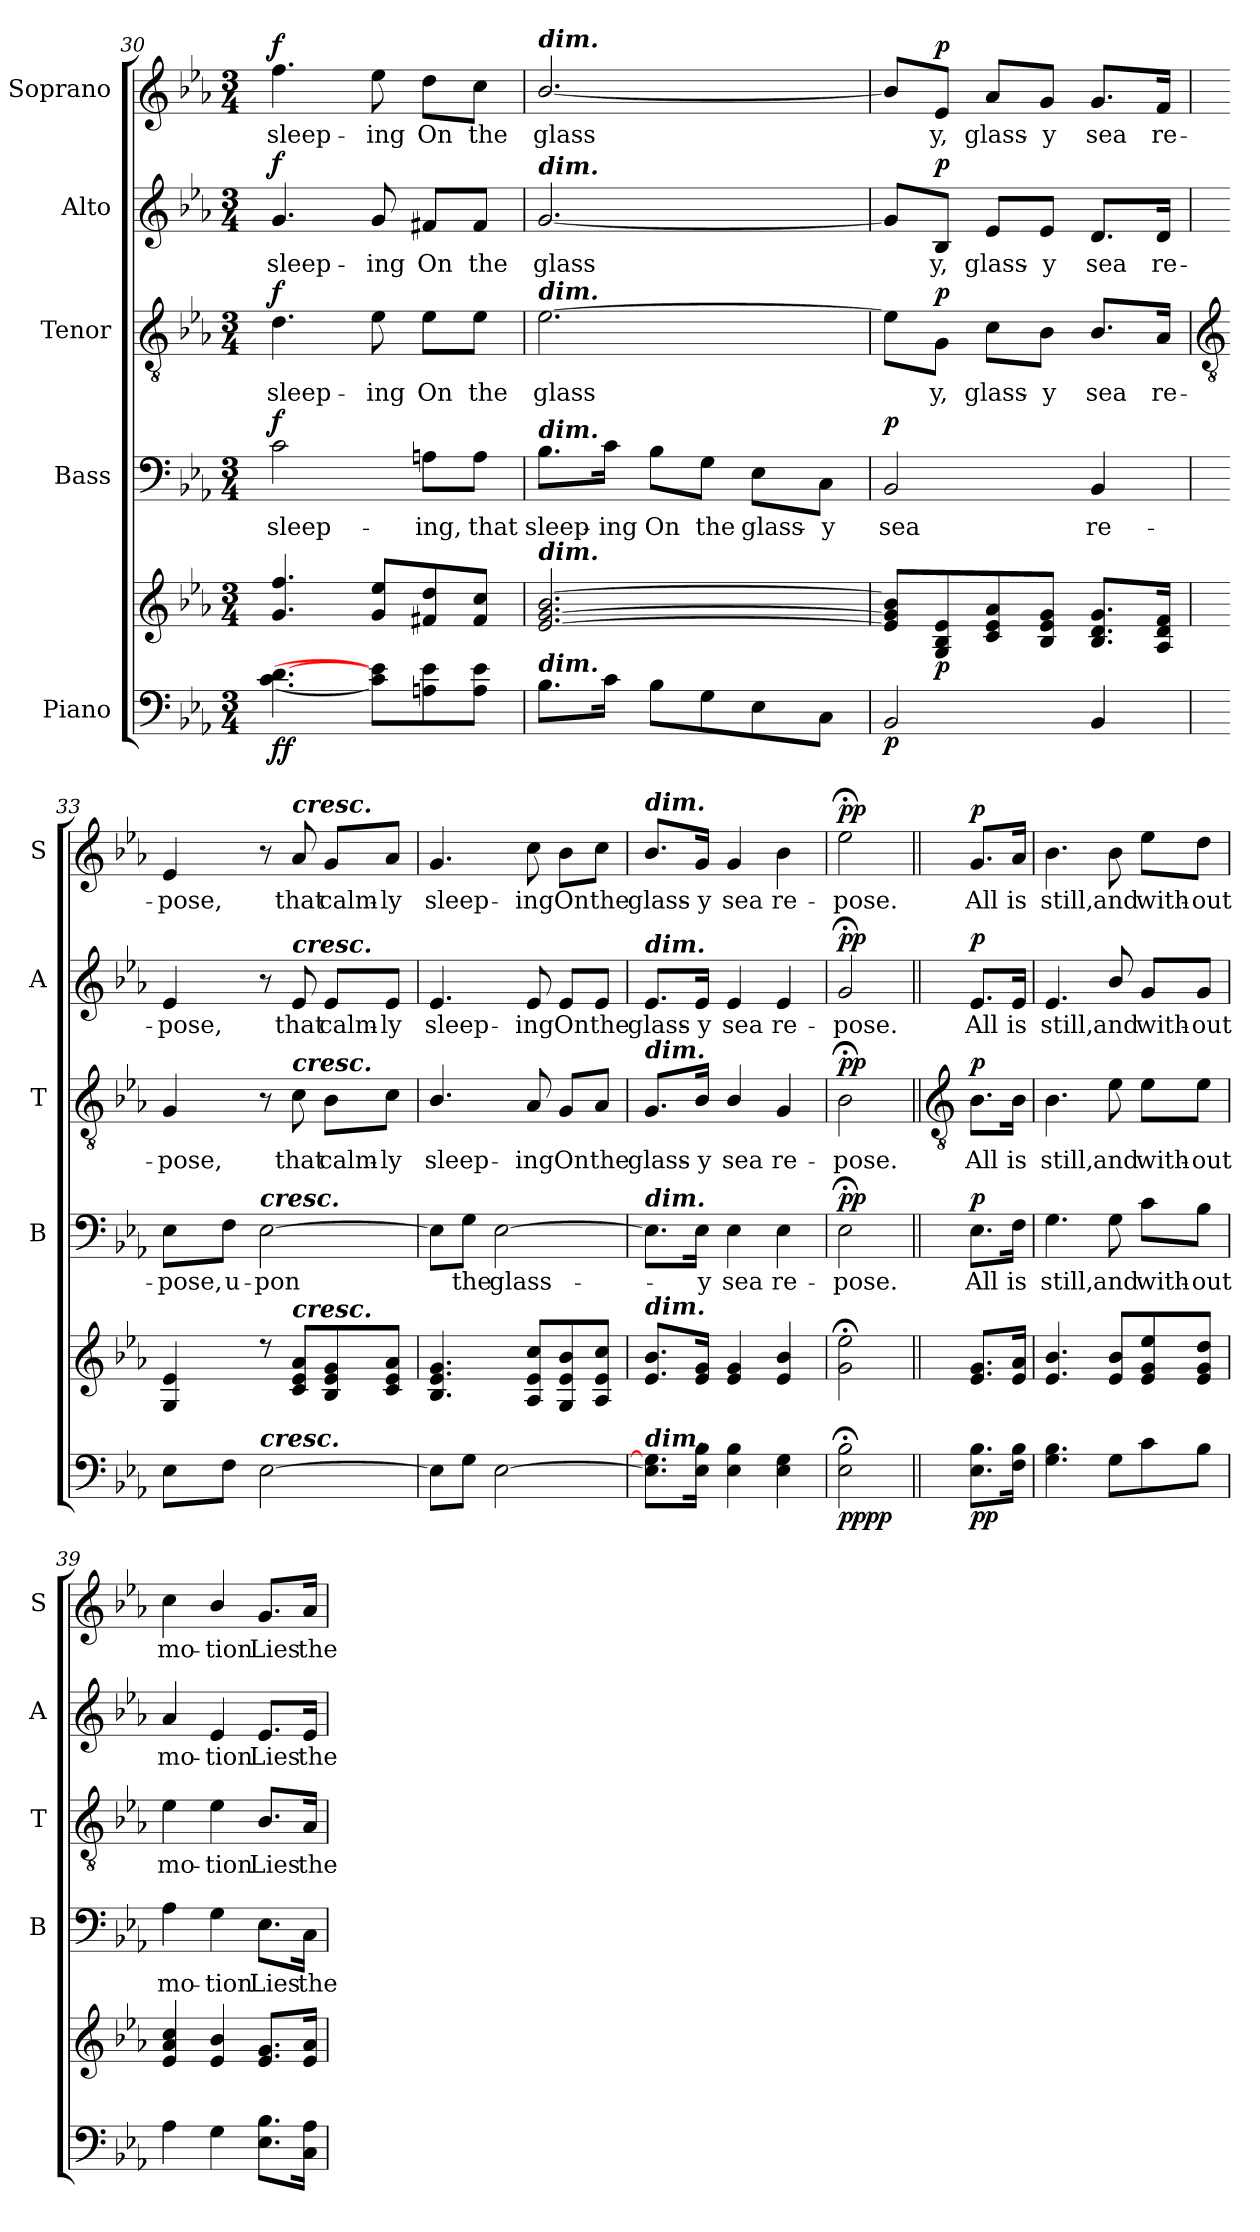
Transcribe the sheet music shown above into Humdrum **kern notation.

**kern	**kern	**dynam	**kern	**text	**dynam	**kern	**text	**dynam	**kern	**text	**dynam	**kern	**text	**dynam
*part5	*part5	*part5	*part4	*part4	*part4	*part3	*part3	*part3	*part2	*part2	*part2	*part1	*part1	*part1
*staff6	*staff5	*staff5/6	*staff4	*staff4	*staff4	*staff3	*staff3	*staff3	*staff2	*staff2	*staff2	*staff1	*staff1	*staff1
*I"Piano	*	*	*I"Bass	*	*	*I"Tenor	*	*	*I"Alto	*	*	*I"Soprano	*	*
*	*	*	*I'B	*	*	*I'T	*	*	*I'A	*	*	*I'S	*	*
*clefF4	*clefG2	*	*clefF4	*	*	*clefGv2	*	*	*clefG2	*	*	*clefG2	*	*
*k[b-e-a-]	*k[b-e-a-]	*	*k[b-e-a-]	*	*	*k[b-e-a-]	*	*	*k[b-e-a-]	*	*	*k[b-e-a-]	*	*
*E-:	*E-:	*	*E-:	*	*	*E-:	*	*	*E-:	*	*	*E-:	*	*
*M3/4	*M3/4	*	*M3/4	*	*	*M3/4	*	*	*M3/4	*	*	*M3/4	*	*
=30	=30	=30	=30	=30	=30	=30	=30	=30	=30	=30	=30	=30	=30	=30
*	*^	*	*	*	*	*	*	*	*	*	*	*	*	*
!	!	!LO:N:vis=1	!LO:DY:b=2	!	!LO:LY:b	!	!	!LO:LY:b	!	!	!LO:LY:b	!	!	!LO:LY:b	!
!	!	!	!LO:DY:n=1:b	!	!	!LO:DY:b	!	!	!LO:DY:b	!	!	!LO:DY:b	!	!	!LO:DY:b
[4.c [4.d	4.g 4.ff	2.ryy	f f	2c	sleep-	f	4.d	sleep-	f	4.g	sleep-	f	4.ff	sleep-	f
!	!	!	!	!	!	!	!	!LO:LY:b	!	!	!LO:LY:b	!	!	!LO:LY:b	!
8c] 8e-]L	8g 8ee-L	.	.	.	.	.	8e-	-ing	.	8g	-ing	.	8ee-	-ing	.
!	!	!	!	!	!LO:LY:b	!	!	!LO:LY:b	!	!	!LO:LY:b	!	!	!LO:LY:b	!
8An 8e-	8f#X 8dd	.	.	8An\L	-ing,	.	8e-\L	On	.	8f#X/L	On	.	8dd\L	On	.
!	!	!	!	!	!LO:LY:b	!	!	!LO:LY:b	!	!	!LO:LY:b	!	!	!LO:LY:b	!
8A 8e-J	8f# 8ccJ	.	.	8A\J	that	.	8e-\J	the	.	8f#/J	the	.	8cc\J	the	.
=31	=31	=31	=31	=31	=31	=31	=31	=31	=31	=31	=31	=31	=31	=31	=31
!	!	!	!	!	!	!	!	!	!	!	!	!	!LO:TX:a:Bi:t=dim.	!	!
!	!	!	!	!	!	!	!	!	!	!LO:TX:a:Bi:t=dim.	!	!	!	!	!
!	!	!	!	!	!	!	!LO:TX:a:Bi:t=dim.	!	!	!	!	!	!	!	!
!	!	!	!	!LO:TX:a:Bi:t=dim.	!	!	!	!	!	!	!	!	!	!	!
!	!LO:TX:a:Bi:t=dim.	!	!	!	!	!	!	!	!	!	!	!	!	!	!
!LO:TX:a:Bi:t=dim.	!	!	!	!	!	!	!	!	!	!	!	!	!	!	!
!	!	!LO:N:vis=1	!	!	!LO:LY:b	!	!	!LO:LY:b	!	!	!LO:LY:b	!	!	!LO:LY:b	!
8.B-L	[2.e-/ [2.g/ [2.b-/	2.ryy	.	8.B-\L	sleep-	.	[2.e-	glass	.	[2.g	glass	.	[2.b-/	glass	.
!	!	!	!	!	!LO:LY:b	!	!	!	!	!	!	!	!	!	!
16cJ	.	.	.	16c\Jk	-ing	.	.	.	.	.	.	.	.	.	.
!	!	!	!	!	!LO:LY:b	!	!	!	!	!	!	!	!	!	!
8B-L	.	.	.	8B-\L	On	.	.	.	.	.	.	.	.	.	.
!	!	!	!	!	!LO:LY:b	!	!	!	!	!	!	!	!	!	!
8G	.	.	.	8G\J	the	.	.	.	.	.	.	.	.	.	.
!	!	!	!	!	!LO:LY:b	!	!	!	!	!	!	!	!	!	!
8E-	.	.	.	8E-\L	glass-	.	.	.	.	.	.	.	.	.	.
!	!	!	!	!	!LO:LY:b	!	!	!	!	!	!	!	!	!	!
8CJ	.	.	.	8C\J	-y	.	.	.	.	.	.	.	.	.	.
=32	=32	=32	=32	=32	=32	=32	=32	=32	=32	=32	=32	=32	=32	=32	=32
!	!	!LO:N:vis=1	!LO:DY:b=2	!	!LO:LY:b	!LO:DY:b	!	!	!	!	!	!	!	!	!
2BB-	8e-/] 8g/] 8b-/]L	2.ryy	p	2BB-	sea	p	8e-\L]	.	.	8g/L]	.	.	8b-/L]	.	.
!	!	!	!LO:DY:b	!	!	!	!	!LO:LY:b	!LO:DY:b	!	!LO:LY:b	!LO:DY:b	!	!LO:LY:b	!LO:DY:b
.	8G 8B- 8e-	.	p	.	.	.	8G\J	y,	p	8B-/J	y,	p	8e-/J	y,	p
!	!	!	!	!	!	!	!	!LO:LY:b	!	!	!LO:LY:b	!	!	!LO:LY:b	!
.	8c 8e- 8a-	.	.	.	.	.	8c\L	glass-	.	8e-/L	glass-	.	8a-/L	glass-	.
!	!	!	!	!	!	!	!	!LO:LY:b	!	!	!LO:LY:b	!	!	!LO:LY:b	!
.	8B- 8e- 8gJ	.	.	.	.	.	8B-\J	-y	.	8e-/J	-y	.	8g/J	-y	.
!	!	!	!	!	!LO:LY:b	!	!	!LO:LY:b	!	!	!LO:LY:b	!	!	!LO:LY:b	!
4BB-	8.B- 8.d 8.gL	.	.	4BB-	re-	.	8.B-/L	sea	.	8.d/L	sea	.	8.g/L	sea	.
!	!	!	!	!	!	!	!	!LO:LY:b	!	!	!LO:LY:b	!	!	!LO:LY:b	!
.	16A- 16d 16fJ	.	.	.	.	.	16A-/Jk	re-	.	16d/Jk	re-	.	16f/Jk	re-	.
!!LO:LB:g=z
=33	=33	=33	=33	=33	=33	=33	=33	=33	=33	=33	=33	=33	=33	=33	=33
*	*	*	*	*	*	*	*clefGv2	*	*	*	*	*	*	*	*
!	!	!	!	!	!LO:LY:b	!	!	!LO:LY:b	!	!	!LO:LY:b	!	!	!LO:LY:b	!
8E-L	4G 4e-	2.ryy	.	8E-\L	-pose,	.	4G	-pose,	.	4e-	-pose,	.	4e-	-pose,	.
!	!	!	!	!	!LO:LY:b	!	!	!	!	!	!	!	!	!	!
8FJ	.	.	.	8F\J	u-	.	.	.	.	.	.	.	.	.	.
!	!	!	!	!LO:TX:a:Bi:t=cresc.	!	!	!	!	!	!	!	!	!	!	!
!LO:TX:a:Bi:t=cresc.	!	!	!	!	!	!	!	!	!	!	!	!	!	!	!
!	!	!	!	!	!LO:LY:b	!	!	!	!	!	!	!	!	!	!
[2E-	8r	.	.	[2E-	-pon	.	8r	.	.	8r	.	.	8r	.	.
!	!	!	!	!	!	!	!	!	!	!	!	!	!LO:TX:a:Bi:t=cresc.	!	!
!	!	!	!	!	!	!	!	!	!	!LO:TX:a:Bi:t=cresc.	!	!	!	!	!
!	!	!	!	!	!	!	!LO:TX:a:Bi:t=cresc.	!	!	!	!	!	!	!	!
!	!LO:TX:a:Bi:t=cresc.	!	!	!	!	!	!	!	!	!	!	!	!	!	!
!	!	!	!	!	!	!	!	!LO:LY:b	!	!	!LO:LY:b	!	!	!LO:LY:b	!
.	8c 8e- 8a-L	.	.	.	.	.	8c	that	.	8e-	that	.	8a-	that	.
!	!	!	!	!	!	!	!	!LO:LY:b	!	!	!LO:LY:b	!	!	!LO:LY:b	!
.	8B- 8e- 8g	.	.	.	.	.	8B-\L	calm-	.	8e-/L	calm-	.	8g/L	calm-	.
!	!	!	!	!	!	!	!	!LO:LY:b	!	!	!LO:LY:b	!	!	!LO:LY:b	!
.	8c 8e- 8a-J	.	.	.	.	.	8c\J	-ly	.	8e-/J	-ly	.	8a-/J	-ly	.
=34	=34	=34	=34	=34	=34	=34	=34	=34	=34	=34	=34	=34	=34	=34	=34
!	!	!	!	!	!	!	!	!LO:LY:b	!	!	!LO:LY:b	!	!	!LO:LY:b	!
8E-L]	4.B- 4.e- 4.g	2.ryy	.	8E-\L]	.	.	4.B-/	sleep-	.	4.e-	sleep-	.	4.g	sleep-	.
!	!	!	!	!	!LO:LY:b	!	!	!	!	!	!	!	!	!	!
8GJ	.	.	.	8G\J	the	.	.	.	.	.	.	.	.	.	.
!	!	!	!	!	!LO:LY:b	!	!	!	!	!	!	!	!	!	!
[2E-	.	.	.	[2E-	glass-	.	.	.	.	.	.	.	.	.	.
!	!	!	!	!	!	!	!	!LO:LY:b	!	!	!LO:LY:b	!	!	!LO:LY:b	!
.	8A- 8e- 8ccL	.	.	.	.	.	8A-	-ing	.	8e-	-ing	.	8cc	-ing	.
!	!	!	!	!	!	!	!	!LO:LY:b	!	!	!LO:LY:b	!	!	!LO:LY:b	!
.	8G 8e- 8b-	.	.	.	.	.	8G/L	On	.	8e-/L	On	.	8b-\L	On	.
!	!	!	!	!	!	!	!	!LO:LY:b	!	!	!LO:LY:b	!	!	!LO:LY:b	!
.	8A- 8e- 8ccJ	.	.	.	.	.	8A-/J	the	.	8e-/J	the	.	8cc\J	the	.
=35	=35	=35	=35	=35	=35	=35	=35	=35	=35	=35	=35	=35	=35	=35	=35
!	!	!	!	!	!	!	!	!	!	!	!	!	!LO:TX:a:Bi:t=dim.	!	!
!	!	!	!	!	!	!	!	!	!	!LO:TX:a:Bi:t=dim.	!	!	!	!	!
!	!	!	!	!	!	!	!LO:TX:a:Bi:t=dim.	!	!	!	!	!	!	!	!
!	!	!	!	!LO:TX:a:Bi:t=dim.	!	!	!	!	!	!	!	!	!	!	!
!	!LO:TX:a:Bi:t=dim.	!	!	!	!	!	!	!	!	!	!	!	!	!	!
!LO:TX:a:Bi:t=dim.	!	!	!	!	!	!	!	!	!	!	!	!	!	!	!
!	!	!	!	!	!	!	!	!LO:LY:b	!	!	!LO:LY:b	!	!	!LO:LY:b	!
8.E-] 8.G]L	8.e-/ 8.b-/L	2ryy	.	8.E-\L]	.	.	8.G/L	glass-	.	8.e-/L	glass-	.	8.b-/L	glass-	.
!	!	!	!	!	!LO:LY:b	!	!	!LO:LY:b	!	!	!LO:LY:b	!	!	!LO:LY:b	!
16E- 16B-J	16e- 16gJ	.	.	16E-\Jk	y	.	16B-/Jk	-y	.	16e-/Jk	-y	.	16g/Jk	-y	.
!	!	!	!	!	!LO:LY:b	!	!	!LO:LY:b	!	!	!LO:LY:b	!	!	!LO:LY:b	!
4E- 4B-	4e- 4g	.	.	4E-	sea	.	4B-/	sea	.	4e-	sea	.	4g	sea	.
!	!	!	!	!	!LO:LY:b	!	!	!LO:LY:b	!	!	!LO:LY:b	!	!	!LO:LY:b	!
4E- 4G	4e- 4b-	4ryy	.	4E-	re-	.	4G	re-	.	4e-	re-	.	4b-	re-	.
=36	=36	=36	=36	=36	=36	=36	=36	=36	=36	=36	=36	=36	=36	=36	=36
!	!	!	!LO:DY:b=2	!	!LO:LY:b	!	!	!LO:LY:b	!	!	!LO:LY:b	!	!	!LO:LY:b	!
!	!	!	!LO:DY:n=1:b	!	!	!LO:DY:b	!	!	!LO:DY:b	!	!	!LO:DY:b	!	!	!LO:DY:b
2E-;< 2B-;<	2g;< 2ee-;<	2ryy	pp pp	2E-;<	pose.	pp	2B-;<	pose.	pp	2g;<	pose.	pp	2ee-;<	pose.	pp
*	*v	*v	*	*	*	*	*	*	*	*	*	*	*	*	*
!!LO:LB:g=z
=37||	=37||	=37||	=37||	=37||	=37||	=37||	=37||	=37||	=37||	=37||	=37||	=37||	=37||	=37||
*	*	*	*	*	*	*clefGv2	*	*	*	*	*	*	*	*
*	*^	*	*	*	*	*	*	*	*	*	*	*	*	*
!	!	!	!LO:DY:b=2	!	!LO:LY:b	!	!	!LO:LY:b	!	!	!LO:LY:b	!	!	!LO:LY:b	!
!	!	!	!LO:DY:n=1:b	!	!	!LO:DY:b	!	!	!LO:DY:b	!	!	!LO:DY:b	!	!	!LO:DY:b
*	*v	*v	*	*	*	*	*	*	*	*	*	*	*	*	*
8.E- 8.B-L	8.e-/ 8.g/L	p p	8.E-\L	All	p	8.B-\L	All	p	8.e-/L	All	p	8.g/L	All	p
!	!	!	!	!LO:LY:b	!	!	!LO:LY:b	!	!	!LO:LY:b	!	!	!LO:LY:b	!
16F 16B-J	16e- 16a-J	.	16F\Jk	is	.	16B-\Jk	is	.	16e-/Jk	is	.	16a-/Jk	is	.
=38	=38	=38	=38	=38	=38	=38	=38	=38	=38	=38	=38	=38	=38	=38
!	!	!	!	!LO:LY:b	!	!	!LO:LY:b	!	!	!LO:LY:b	!	!	!LO:LY:b	!
4.G 4.B-	4.e- 4.b-	.	4.G	still,	.	4.B-	still,	.	4.e-	still,	.	4.b-	still,	.
!	!	!	!	!LO:LY:b	!	!	!LO:LY:b	!	!	!LO:LY:b	!	!	!LO:LY:b	!
8GL	8e- 8b-L	.	8G	and	.	8e-	and	.	8b-/	and	.	8b-	and	.
!	!	!	!	!LO:LY:b	!	!	!LO:LY:b	!	!	!LO:LY:b	!	!	!LO:LY:b	!
8c	8e- 8g 8ee-	.	8c\L	with-	.	8e-\L	with-	.	8g/L	with-	.	8ee-\L	with-	.
!	!	!	!	!LO:LY:b	!	!	!LO:LY:b	!	!	!LO:LY:b	!	!	!LO:LY:b	!
8B-J	8e- 8g 8ddJ	.	8B-\J	-out	.	8e-\J	-out	.	8g/J	-out	.	8dd\J	-out	.
=39	=39	=39	=39	=39	=39	=39	=39	=39	=39	=39	=39	=39	=39	=39
!	!	!	!	!LO:LY:b	!	!	!LO:LY:b	!	!	!LO:LY:b	!	!	!LO:LY:b	!
4A-	4e- 4a- 4cc	.	4A-	mo-	.	4e-	mo-	.	4a-	mo-	.	4cc	mo-	.
!	!	!	!	!LO:LY:b	!	!	!LO:LY:b	!	!	!LO:LY:b	!	!	!LO:LY:b	!
4G	4e-/ 4b-/	.	4G	-tion	.	4e-	-tion	.	4e-	-tion	.	4b-/	-tion	.
!	!	!	!	!LO:LY:b	!	!	!LO:LY:b	!	!	!LO:LY:b	!	!	!LO:LY:b	!
8.E- 8.B-L	8.e- 8.gL	.	8.E-\L	Lies	.	8.B-/L	Lies	.	8.e-/L	Lies	.	8.g/L	Lies	.
!	!	!	!	!LO:LY:b	!	!	!LO:LY:b	!	!	!LO:LY:b	!	!	!LO:LY:b	!
16C 16A-J	16e- 16a-J	.	16C\Jk	the	.	16A-/Jk	the	.	16e-/Jk	the	.	16a-/Jk	the	.
=	=	=	=	=	=	=	=	=	=	=	=	=	=	=
*-	*-	*-	*-	*-	*-	*-	*-	*-	*-	*-	*-	*-	*-	*-
